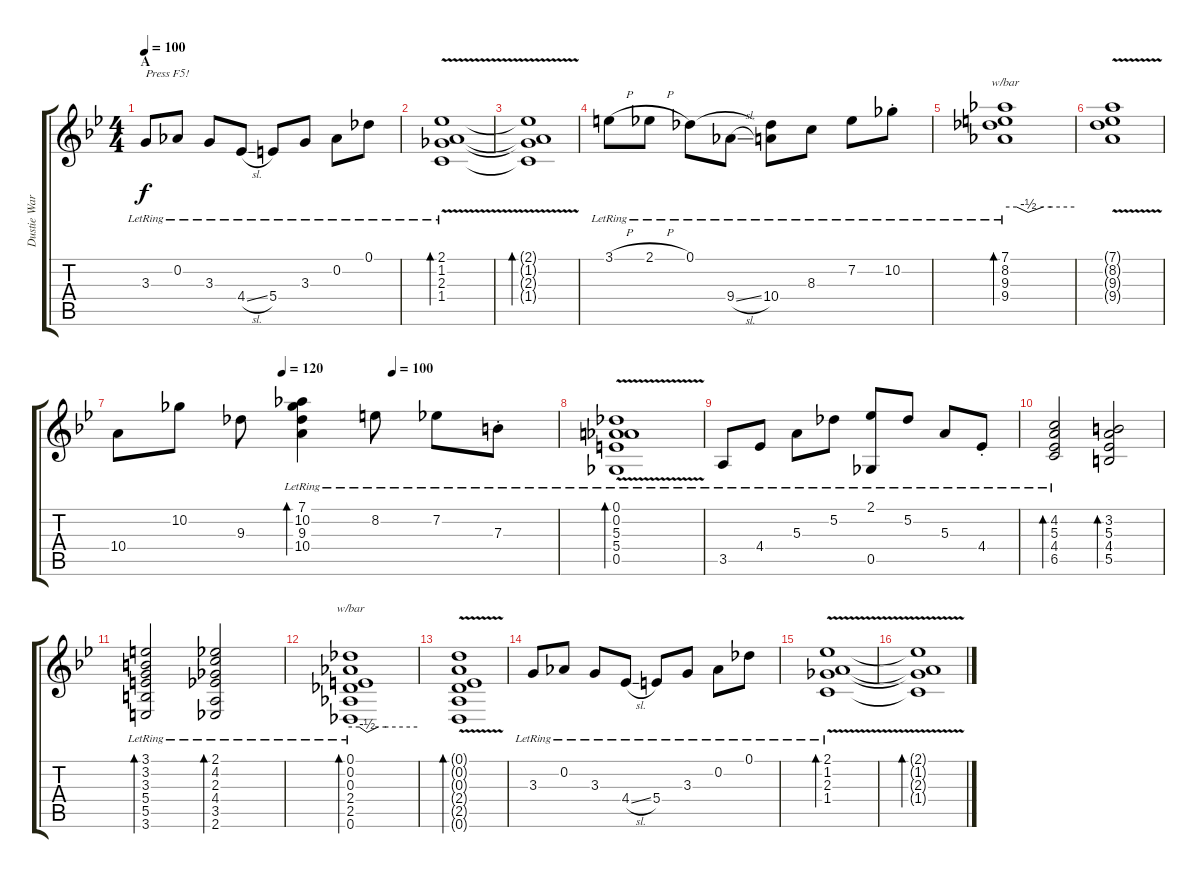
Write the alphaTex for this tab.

\track ("Dustie Waring - Rhythm Gtr." "Dustie War") {instrument acousticguitarnylon}
\staff {score tabs}
\tuning (Db4 Ab3 E3 B2 Gb2 Db2) {hide}
\ts (4 4)
\section ("" "A")
\tempo 100
\clef g2
\ks gminor
3.3{lr}.8{txt "Press F5!" dy f instrument acousticguitarnylon} 0.2{lr}.8 3.3{lr}.8 4.4{sl lr}.8 5.4{lr}.8 3.3{lr}.8 0.2{lr}.8 0.1{lr}.8 |
(2.1{v lr} 1.2{lr} 2.3{v} 1.4{lr}).1{bd 240} |
(2.1{v t} 1.2{t} 2.3{t} 1.4{t}).1{bd 240} |
3.1{h lr}.8 2.1{h lr}.8 0.1{lr}.8 9.4{sl lr}.8 (0.1{t} 10.4{lr}).8 8.3{lr}.8 7.2{lr}.8 10.2{st lr}.8 |
(7.1{lr} 8.2{lr} 9.3{lr} 9.4{lr}).1{tbe (custom default 0 0 10 0 20 -2 33 0 40 0 60 0) bd 240} |
(7.1{t} 8.2{t} 9.3{v t} 9.4{v t}).1 |
\tempo (120 0.375)
\tempo (100 0.625)
10.4.8 10.2.8 9.3.8 (7.1{lr} 10.2{lr} 9.3{lr} 10.4).4{bd 240} 8.2{lr}.8 7.2{lr}.8 7.3{st lr}.8 |
(0.1{lr} 0.2{v} 5.3{v lr} 5.4{lr} 0.5).1{bd 240} |
3.5{lr}.8 4.4{lr}.8 5.3{lr}.8 5.2{lr}.8 (2.1 0.5{lr}).8 5.2{lr}.8 5.3{lr}.8 4.4{st lr}.8 |
(4.2{lr} 5.3{lr} 4.4{lr} 6.5{lr}).2{bd 240} (3.2 5.3 4.4 5.5).2{bd 240} |
(3.1{lr} 3.2 3.3{lr} 5.4{lr} 5.5{lr} 3.6{lr}).2{bd 240} (2.1{lr} 4.2 2.3{lr} 4.4{lr} 3.5 2.6{lr}).2{bd 240} |
(0.1 0.2{lr} 0.3{lr} 2.4{lr} 2.5{lr} 0.6{lr}).1{tbe (custom default 0 0 8 0 15 -2 25 0 32 0 60 0) bd 240} |
(0.1{t} 0.2{v t} 0.3{t} 2.4{t} 2.5{t} 0.6{t}).1{bd 240} |
3.3{lr}.8 0.2{lr}.8 3.3{lr}.8 4.4{sl lr}.8 5.4{lr}.8 3.3{lr}.8 0.2{lr}.8 0.1{lr}.8 |
(2.1{v lr} 1.2{lr} 2.3{v} 1.4{lr}).1{bd 240} |
(2.1{v t} 1.2{t} 2.3{t} 1.4{t}).1{bd 240}
